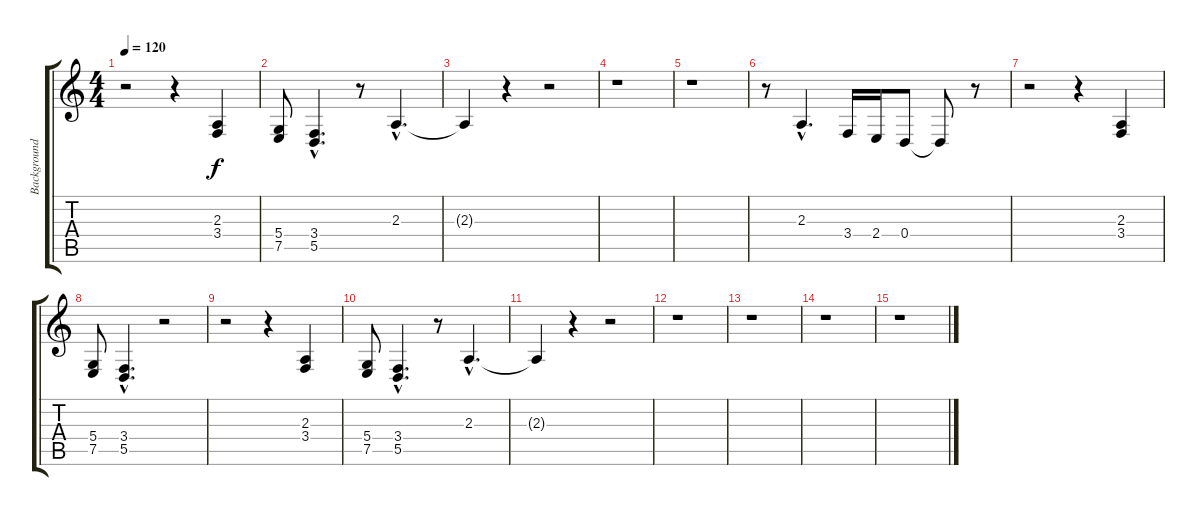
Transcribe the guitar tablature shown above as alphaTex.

\track ("Background Vocals" "Background") {instrument lead2sawtooth}
\staff {score tabs}
\tuning (E4 B3 G3 D3 A2 E2) {hide}
\ts (4 4)
\tempo 120
\clef g2
\ks c
r.2{dy f} r.4 (2.3 3.4).4 |
(5.4 7.5).8 (3.4{hac} 5.5{hac}).4{d} r.8 2.3{hac}.4{d} |
2.3{t}.4 r.4 r.2 |
r.1 |
r.1 |
r.8 2.3{hac}.4{d} 3.4.16 2.4.16 0.4.8 0.4{t}.8 r.8 |
r.2 r.4 (2.3 3.4).4 |
(5.4 7.5).8 (3.4{hac} 5.5{hac}).4{d} r.2 |
r.2 r.4 (2.3 3.4).4 |
(5.4 7.5).8 (3.4{hac} 5.5{hac}).4{d} r.8 2.3{hac}.4{d} |
2.3{t}.4 r.4 r.2 |
r.1 |
r.1 |
r.1 |
r.1
